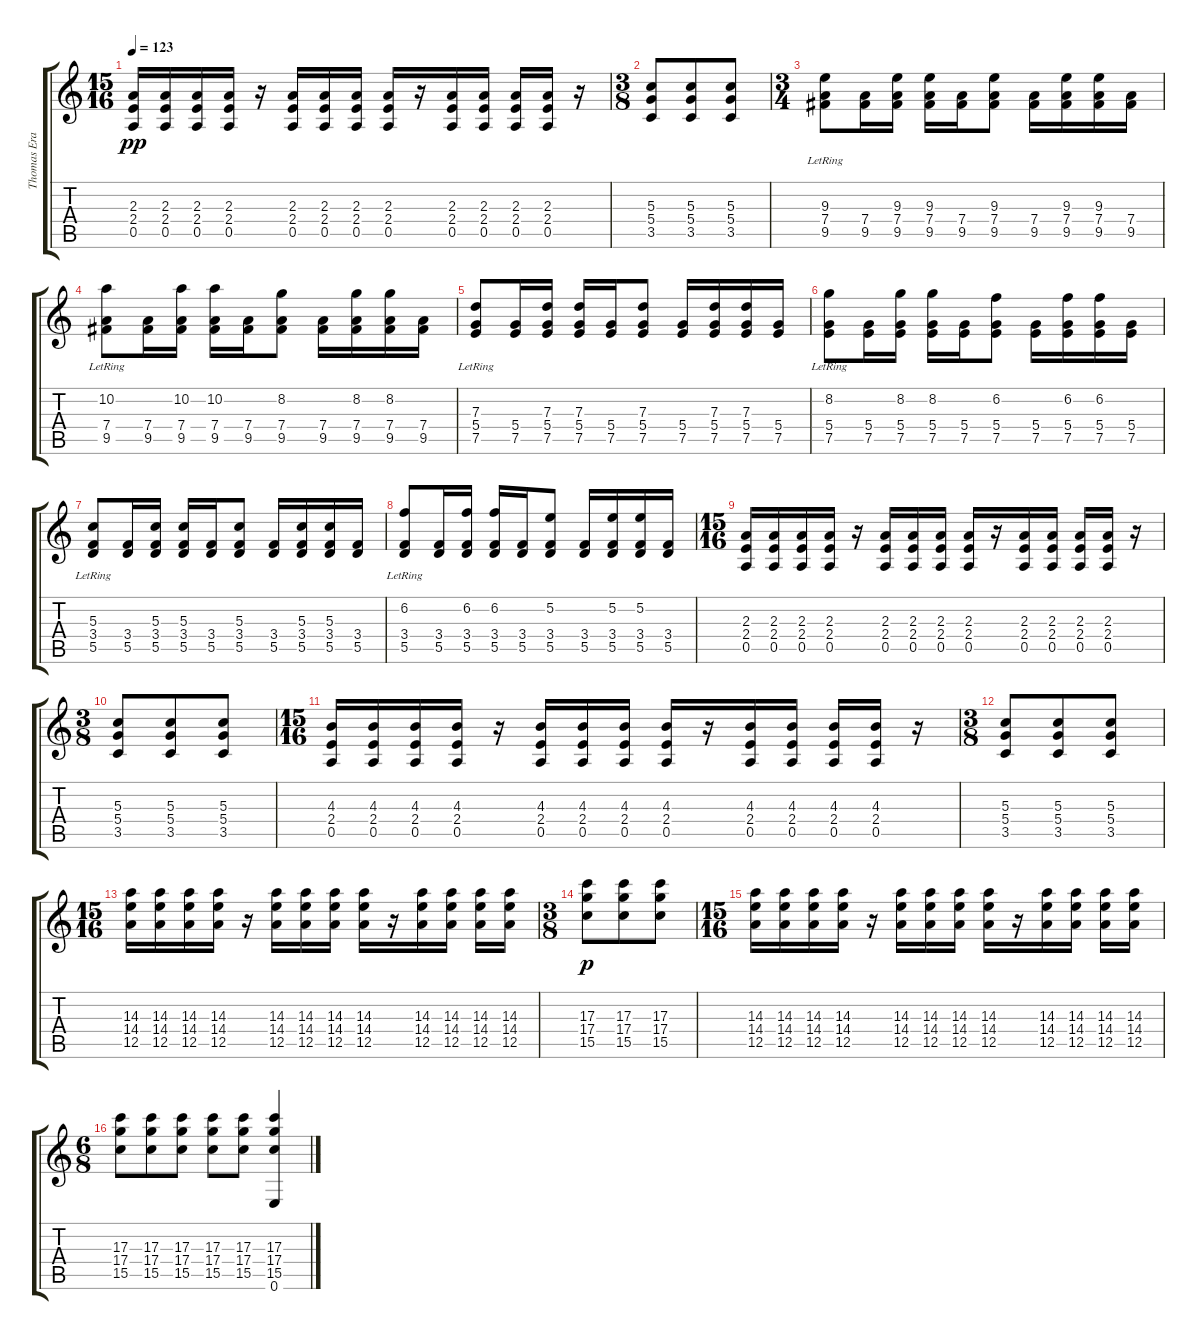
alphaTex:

\track ("Thomas Erak" "Thomas Era") {instrument distortionguitar}
\staff {score tabs}
\tuning (E4 B3 G3 D3 A2 E2) {hide}
\ts (15 16)
\tempo 123
\clef g2
\ks c
(2.3 2.4 0.5).16{dy pp} (2.3 2.4 0.5).16 (2.3 2.4 0.5).16 (2.3 2.4 0.5).16 r.16 (2.3 2.4 0.5).16 (2.3 2.4 0.5).16 (2.3 2.4 0.5).16 (2.3 2.4 0.5).16 r.16 (2.3 2.4 0.5).16 (2.3 2.4 0.5).16 (2.3 2.4 0.5).16 (2.3 2.4 0.5).16 r.16 |
\ts (3 8)
(5.3 5.4 3.5).8 (5.3 5.4 3.5).8 (5.3 5.4 3.5).8 |
\ts (3 4)
(9.3{lr} 7.4{lr} 9.5{lr}).8 (7.4 9.5).16 (9.3 7.4 9.5).16 (9.3 7.4 9.5).16 (7.4 9.5).16 (9.3 7.4 9.5).8 (7.4 9.5).16 (9.3 7.4 9.5).16 (9.3 7.4 9.5).16 (7.4 9.5).16 |
(10.2 7.4{lr} 9.5{lr}).8 (7.4 9.5).16 (10.2 7.4 9.5).16 (10.2 7.4 9.5).16 (7.4 9.5).16 (8.2 7.4 9.5).8 (7.4 9.5).16 (8.2 7.4 9.5).16 (8.2 7.4 9.5).16 (7.4 9.5).16 |
(7.3{lr} 5.4{lr} 7.5{lr}).8 (5.4 7.5).16 (7.3 5.4 7.5).16 (7.3 5.4 7.5).16 (5.4 7.5).16 (7.3 5.4 7.5).8 (5.4 7.5).16 (7.3 5.4 7.5).16 (7.3 5.4 7.5).16 (5.4 7.5).16 |
(8.2 5.4{lr} 7.5{lr}).8 (5.4 7.5).16 (8.2 5.4 7.5).16 (8.2 5.4 7.5).16 (5.4 7.5).16 (6.2 5.4 7.5).8 (5.4 7.5).16 (6.2 5.4 7.5).16 (6.2 5.4 7.5).16 (5.4 7.5).16 |
(5.3{lr} 3.4{lr} 5.5{lr}).8 (3.4 5.5).16 (5.3 3.4 5.5).16 (5.3 3.4 5.5).16 (3.4 5.5).16 (5.3 3.4 5.5).8 (3.4 5.5).16 (5.3 3.4 5.5).16 (5.3 3.4 5.5).16 (3.4 5.5).16 |
(6.2 3.4{lr} 5.5{lr}).8 (3.4 5.5).16 (6.2 3.4 5.5).16 (6.2 3.4 5.5).16 (3.4 5.5).16 (5.2 3.4 5.5).8 (3.4 5.5).16 (5.2 3.4 5.5).16 (5.2 3.4 5.5).16 (3.4 5.5).16 |
\ts (15 16)
(2.3 2.4 0.5).16 (2.3 2.4 0.5).16 (2.3 2.4 0.5).16 (2.3 2.4 0.5).16 r.16 (2.3 2.4 0.5).16 (2.3 2.4 0.5).16 (2.3 2.4 0.5).16 (2.3 2.4 0.5).16 r.16 (2.3 2.4 0.5).16 (2.3 2.4 0.5).16 (2.3 2.4 0.5).16 (2.3 2.4 0.5).16 r.16 |
\ts (3 8)
(5.3 5.4 3.5).8 (5.3 5.4 3.5).8 (5.3 5.4 3.5).8 |
\ts (15 16)
(4.3 2.4 0.5).16 (4.3 2.4 0.5).16 (4.3 2.4 0.5).16 (4.3 2.4 0.5).16 r.16 (4.3 2.4 0.5).16 (4.3 2.4 0.5).16 (4.3 2.4 0.5).16 (4.3 2.4 0.5).16 r.16 (4.3 2.4 0.5).16 (4.3 2.4 0.5).16 (4.3 2.4 0.5).16 (4.3 2.4 0.5).16 r.16 |
\ts (3 8)
(5.3 5.4 3.5).8 (5.3 5.4 3.5).8 (5.3 5.4 3.5).8 |
\ts (15 16)
(14.3 14.4 12.5).16 (14.3 14.4 12.5).16 (14.3 14.4 12.5).16 (14.3 14.4 12.5).16 r.16 (14.3 14.4 12.5).16 (14.3 14.4 12.5).16 (14.3 14.4 12.5).16 (14.3 14.4 12.5).16 r.16 (14.3 14.4 12.5).16 (14.3 14.4 12.5).16 (14.3 14.4 12.5).16 (14.3 14.4 12.5).16 |
\ts (3 8)
(17.3 17.4 15.5).8{dy p} (17.3 17.4 15.5).8 (17.3 17.4 15.5).8 |
\ts (15 16)
(14.3 14.4 12.5).16 (14.3 14.4 12.5).16 (14.3 14.4 12.5).16 (14.3 14.4 12.5).16 r.16 (14.3 14.4 12.5).16 (14.3 14.4 12.5).16 (14.3 14.4 12.5).16 (14.3 14.4 12.5).16 r.16 (14.3 14.4 12.5).16 (14.3 14.4 12.5).16 (14.3 14.4 12.5).16 (14.3 14.4 12.5).16 |
\ts (6 8)
(17.3 17.4 15.5).8 (17.3 17.4 15.5).8 (17.3 17.4 15.5).8 (17.3 17.4 15.5).8 (17.3 17.4 15.5).8 (17.3 17.4 15.5 0.6).4
